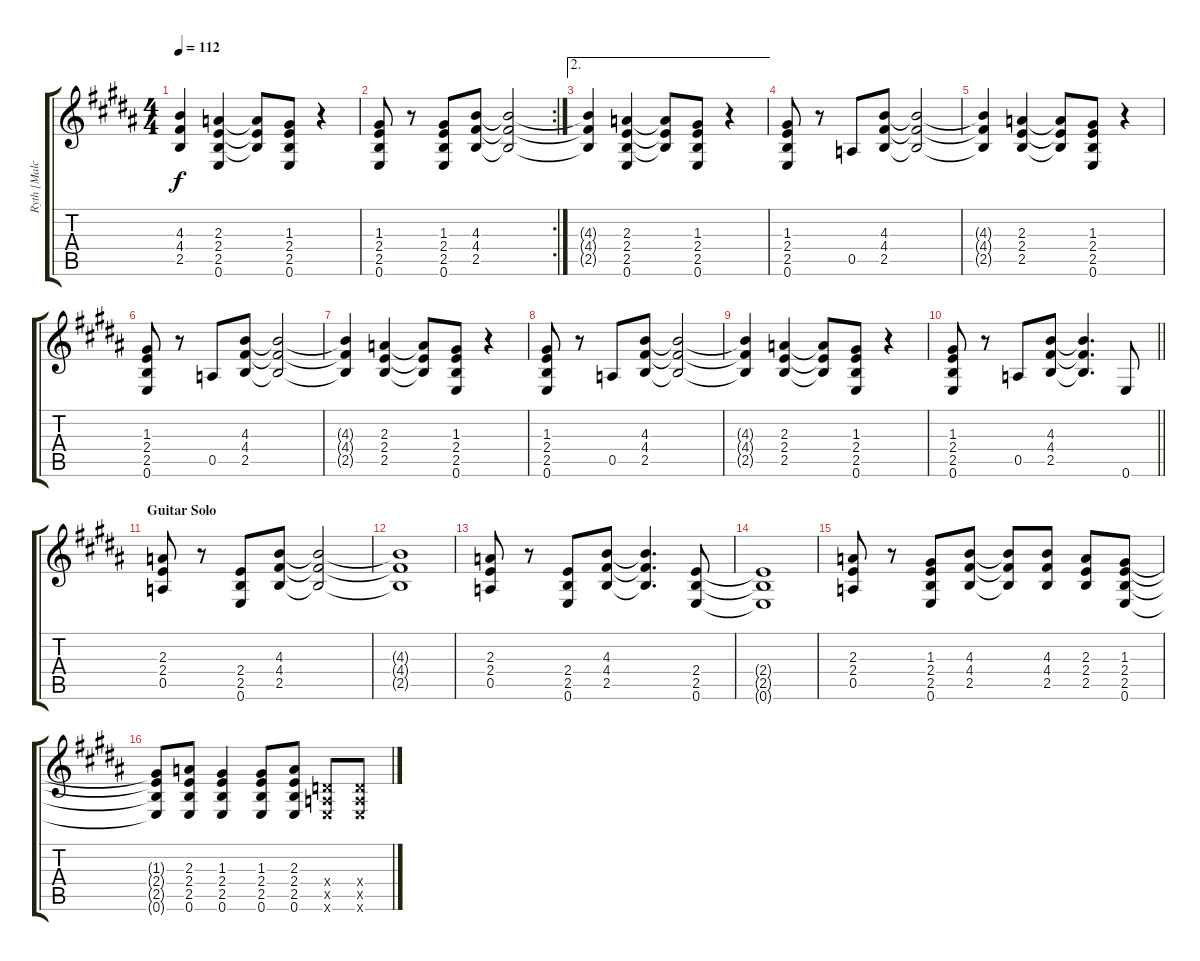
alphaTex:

\track ("Ryth [Malcolm]" "Ryth [Malc") {instrument distortionguitar}
\staff {score tabs}
\tuning (E4 B3 G3 D3 A2 E2) {hide}
\ts (4 4)
\tempo 112
\clef g2
\ks b
(4.3{t} 4.4{t} 2.5{t}).4{dy f} (2.3 2.4 2.5 0.6).4 (2.3{t} 2.4{t} 2.5{t}).8 (1.3 2.4 2.5 0.6).8 r.4 |
\rc 2
(1.3 2.4 2.5 0.6).8 r.8 (1.3 2.4 2.5 0.6).8 (4.3 4.4 2.5).8 (4.3{t} 4.4{t} 2.5{t}).2 |
\ae 2
(4.3{t} 4.4{t} 2.5{t}).4 (2.3 2.4 2.5 0.6).4 (2.3{t} 2.4{t} 2.5{t}).8 (1.3 2.4 2.5 0.6).8 r.4 |
(1.3 2.4 2.5 0.6).8 r.8 0.5.8 (4.3 4.4 2.5).8 (4.3{t} 4.4{t} 2.5{t}).2 |
(4.3{t} 4.4{t} 2.5{t}).4 (2.3 2.4 2.5).4 (2.3{t} 2.4{t} 2.5{t}).8 (1.3 2.4 2.5 0.6).8 r.4 |
(1.3 2.4 2.5 0.6).8 r.8 0.5.8 (4.3 4.4 2.5).8 (4.3{t} 4.4{t} 2.5{t}).2 |
(4.3{t} 4.4{t} 2.5{t}).4 (2.3 2.4 2.5).4 (2.3{t} 2.4{t} 2.5{t}).8 (1.3 2.4 2.5 0.6).8 r.4 |
(1.3 2.4 2.5 0.6).8 r.8 0.5.8 (4.3 4.4 2.5).8 (4.3{t} 4.4{t} 2.5{t}).2 |
(4.3{t} 4.4{t} 2.5{t}).4 (2.3 2.4 2.5).4 (2.3{t} 2.4{t} 2.5{t}).8 (1.3 2.4 2.5 0.6).8 r.4 |
\barLineRight lightlight
(1.3 2.4 2.5 0.6).8 r.8 0.5.8 (4.3 4.4 2.5).8 (4.3{t} 4.4{t} 2.5{t}).4{d} 0.6.8 |
\section ("" "Guitar Solo")
(2.3 2.4 0.5).8 r.8 (2.4 2.5 0.6).8 (4.3 4.4 2.5).8 (4.3{t} 4.4{t} 2.5{t}).2 |
(4.3{t} 4.4{t} 2.5{t}).1 |
(2.3 2.4 0.5).8 r.8 (2.4 2.5 0.6).8 (4.3 4.4 2.5).8 (4.3{t} 4.4{t} 2.5{t}).4{d} (2.4 2.5 0.6).8 |
(2.4{t} 2.5{t} 0.6{t}).1 |
(2.3 2.4 0.5).8 r.8 (1.3 2.4 2.5 0.6).8 (4.3 4.4 2.5).8 (4.3{t} 4.4{t} 2.5{t}).8 (4.3 4.4 2.5).8 (2.3 2.4 2.5).8 (1.3 2.4 2.5 0.6).8 |
(1.3{t} 2.4{t} 2.5{t} 0.6{t}).8 (2.3 2.4 2.5 0.6).8 (1.3 2.4 2.5 0.6).4 (1.3 2.4 2.5 0.6).8 (2.3 2.4 2.5 0.6).8 (0.4{x} 0.5{x} 0.6{x}).8 (0.4{x} 0.5{x} 0.6{x}).8
